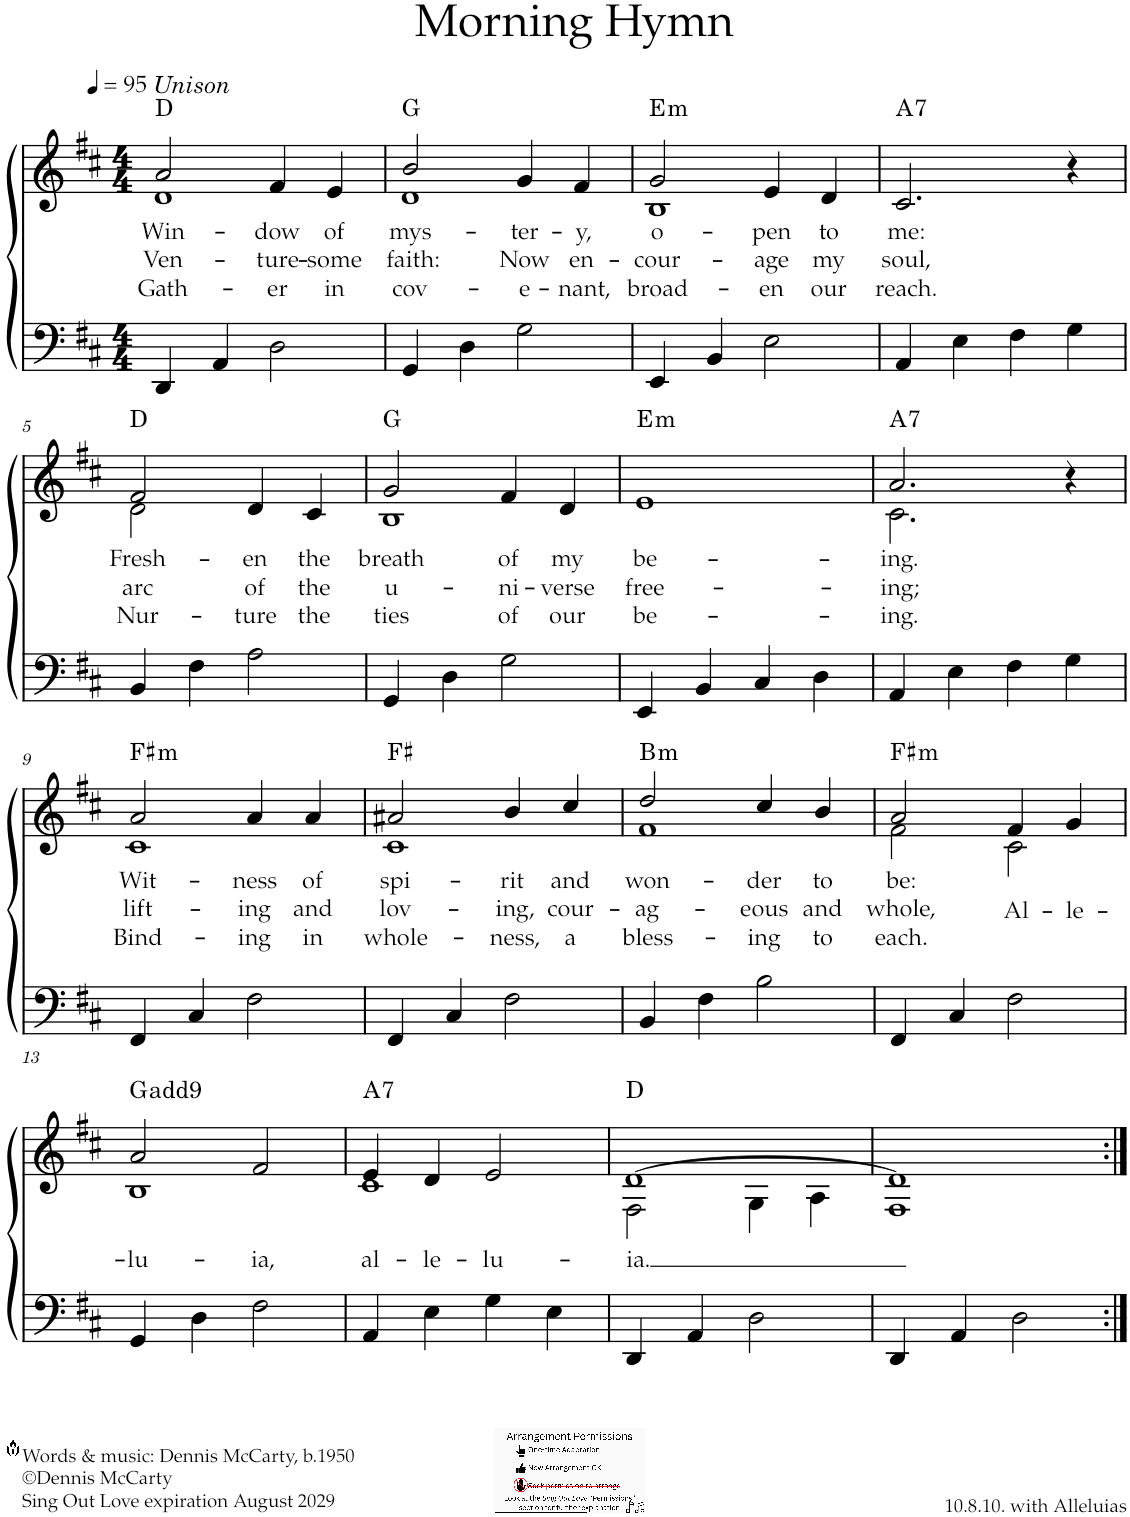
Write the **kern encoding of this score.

**kern	**kern	**text	**text	**text	**harte
*part1	*part1	*part1	*part1	*part1	*part1
*staff2	*staff1	*staff1	*staff1	*staff1	*
*I"Piano	*	*	*	*	*
*I'Pno	*	*	*	*	*
*clefF4	*clefG2	*	*	*	*
*k[f#c#]	*k[f#c#]	*	*	*	*
*M4/4	*M4/4	*	*	*	*
*MM95	*MM95	*	*	*	*
=1	=1	=1	=1	=1	=1
!	!LO:TX:a:i:t=Unison	!	!	!	!
!	!	!LO:LY:b	!LO:LY:b	!LO:LY:b	!
*	*^	*	*	*	*
4DD/	2a/	1d	Win-	Ven-	Gath-	D:maj
4AA/	.	.	.	.	.	.
!	!	!	!LO:LY:b	!LO:LY:b	!LO:LY:b	!
2D\	4f#/	.	-dow	-ture-	-er	.
!	!	!	!LO:LY:b	!LO:LY:b	!LO:LY:b	!
.	4e/	.	of	-some	in	.
=2	=2	=2	=2	=2	=2	=2
!	!	!	!LO:LY:b	!LO:LY:b	!LO:LY:b	!
4GG/	2b/	1d	mys-	faith:	cov-	G:maj
4D\	.	.	.	.	.	.
!	!	!	!LO:LY:b	!LO:LY:b	!LO:LY:b	!
2G\	4g/	.	-ter-	Now	-e-	.
!	!	!	!LO:LY:b	!LO:LY:b	!LO:LY:b	!
.	4f#/	.	-y,	en-	-nant,	.
=3	=3	=3	=3	=3	=3	=3
!	!	!	!LO:LY:b	!LO:LY:b	!LO:LY:b	!LO:H:kt=m
4EE/	2g/	1B	o-	-cour-	broad-	E:min
4BB/	.	.	.	.	.	.
!	!	!	!LO:LY:b	!LO:LY:b	!LO:LY:b	!
2E\	4e/	.	-pen	-age	-en	.
!	!	!	!LO:LY:b	!LO:LY:b	!LO:LY:b	!
.	4d/	.	to	my	our	.
*	*v	*v	*	*	*	*
=4	=4	=4	=4	=4	=4
!	!	!LO:LY:b	!LO:LY:b	!LO:LY:b	!LO:H:kt=7
4AA/	2.c#/	me:	soul,	reach.	A:7
4E\	.	.	.	.	.
4F#\	.	.	.	.	.
4G\	4r	.	.	.	.
!!LO:LB:g=z
=5	=5	=5	=5	=5	=5
!	!	!LO:LY:b	!LO:LY:b	!LO:LY:b	!
*	*^	*	*	*	*
4BB/	2f#/	2d\	Fresh-	arc	Nur-	D:maj
4F#\	.	.	.	.	.	.
!	!	!	!LO:LY:b	!LO:LY:b	!LO:LY:b	!
2A\	4d/	2ryy	-en	of	-ture	.
!	!	!	!LO:LY:b	!LO:LY:b	!LO:LY:b	!
.	4c#/	.	the	the	the	.
=6	=6	=6	=6	=6	=6	=6
!	!	!	!LO:LY:b	!LO:LY:b	!LO:LY:b	!
4GG/	2g/	1B	breath	u-	ties	G:maj
4D\	.	.	.	.	.	.
!	!	!	!LO:LY:b	!LO:LY:b	!LO:LY:b	!
2G\	4f#/	.	of	-ni-	of	.
!	!	!	!LO:LY:b	!LO:LY:b	!LO:LY:b	!
.	4d/	.	my	-verse	our	.
*	*v	*v	*	*	*	*
=7	=7	=7	=7	=7	=7
!	!	!LO:LY:b	!LO:LY:b	!LO:LY:b	!LO:H:kt=m
4EE/	1e	be-	free-	be-	E:min
4BB/	.	.	.	.	.
4C#/	.	.	.	.	.
4D\	.	.	.	.	.
=8	=8	=8	=8	=8	=8
!	!	!LO:LY:b	!LO:LY:b	!LO:LY:b	!LO:H:kt=7
*	*^	*	*	*	*
4AA/	2.a/	2.c#\	-ing.	-ing;	-ing.	A:7
4E\	.	.	.	.	.	.
4F#\	.	.	.	.	.	.
4G\	4r	4ryy	.	.	.	.
!!LO:LB:g=z	!!
=9	=9	=9	=9	=9	=9	=9
!	!	!	!LO:LY:b	!LO:LY:b	!LO:LY:b	!LO:H:kt=m
4FF#/	2a/	1c#	Wit-	lift-	Bind-	F#:min
4C#/	.	.	.	.	.	.
!	!	!	!LO:LY:b	!LO:LY:b	!LO:LY:b	!
2F#\	4a/	.	-ness	-ing	-ing	.
!	!	!	!LO:LY:b	!LO:LY:b	!LO:LY:b	!
.	4a/	.	of	and	in	.
=10	=10	=10	=10	=10	=10	=10
!	!	!	!LO:LY:b	!LO:LY:b	!LO:LY:b	!
4FF#/	2a#X/	1c#	spi-	lov-	whole-	F#:maj
4C#/	.	.	.	.	.	.
!	!	!	!LO:LY:b	!LO:LY:b	!LO:LY:b	!
2F#\	4b/	.	-rit	-ing,	-ness,	.
!	!	!	!LO:LY:b	!LO:LY:b	!LO:LY:b	!
.	4cc#/	.	and	cour-	a	.
=11	=11	=11	=11	=11	=11	=11
!	!	!	!LO:LY:b	!LO:LY:b	!LO:LY:b	!LO:H:kt=m
4BB/	2dd/	1f#	won-	-ag-	bless-	B:min
4F#\	.	.	.	.	.	.
!	!	!	!LO:LY:b	!LO:LY:b	!LO:LY:b	!
2B\	4cc#/	.	-der	-eous	-ing	.
!	!	!	!LO:LY:b	!LO:LY:b	!LO:LY:b	!
.	4b/	.	to	and	to	.
=12	=12	=12	=12	=12	=12	=12
!	!	!	!LO:LY:b	!LO:LY:b	!LO:LY:b	!LO:H:kt=m
4FF#/	2a/	2f#\	be:	whole,	each.	F#:min
4C#/	.	.	.	.	.	.
!	!	!	!LO:LY:b	!	!	!
2F#\	4f#/	2c#\	Al-	.	.	.
!	!	!	!LO:LY:b	!	!	!
.	4g/	.	-le-	.	.	.
!!LO:LB:g=z	!!
=13	=13	=13	=13	=13	=13	=13
!	!	!	!LO:LY:b	!	!	!
4GG/	2a/	1B	-lu-	.	.	G:maj(9)
4D\	.	.	.	.	.	.
!	!	!	!LO:LY:b	!	!	!
2F#\	2f#/	.	-ia,	.	.	.
=14	=14	=14	=14	=14	=14	=14
!	!	!	!LO:LY:b	!	!	!LO:H:kt=7
4AA/	4e/	1c#	al-	.	.	A:7
!	!	!	!LO:LY:b	!	!	!
4E\	4d/	.	-le-	.	.	.
!	!	!	!LO:LY:b	!	!	!
4G\	2e/	.	-lu-	.	.	.
4E\	.	.	.	.	.	.
=15	=15	=15	=15	=15	=15	=15
!	!	!	!LO:LY:b	!	!	!
4DD/	[1d	2F#\	-ia.	.	.	D:maj
4AA/	.	.	.	.	.	.
2D\	.	4G\	.	.	.	.
.	.	4A\	.	.	.	.
=16	=16	=16	=16	=16	=16	=16
4DD/	1d]	1F#	.	.	.	.
4AA/	.	.	.	.	.	.
2D\	.	.	.	.	.	.
*	*v	*v	*	*	*	*
=:|!	=:|!	=:|!	=:|!	=:|!	=:|!
*-	*-	*-	*-	*-	*-
